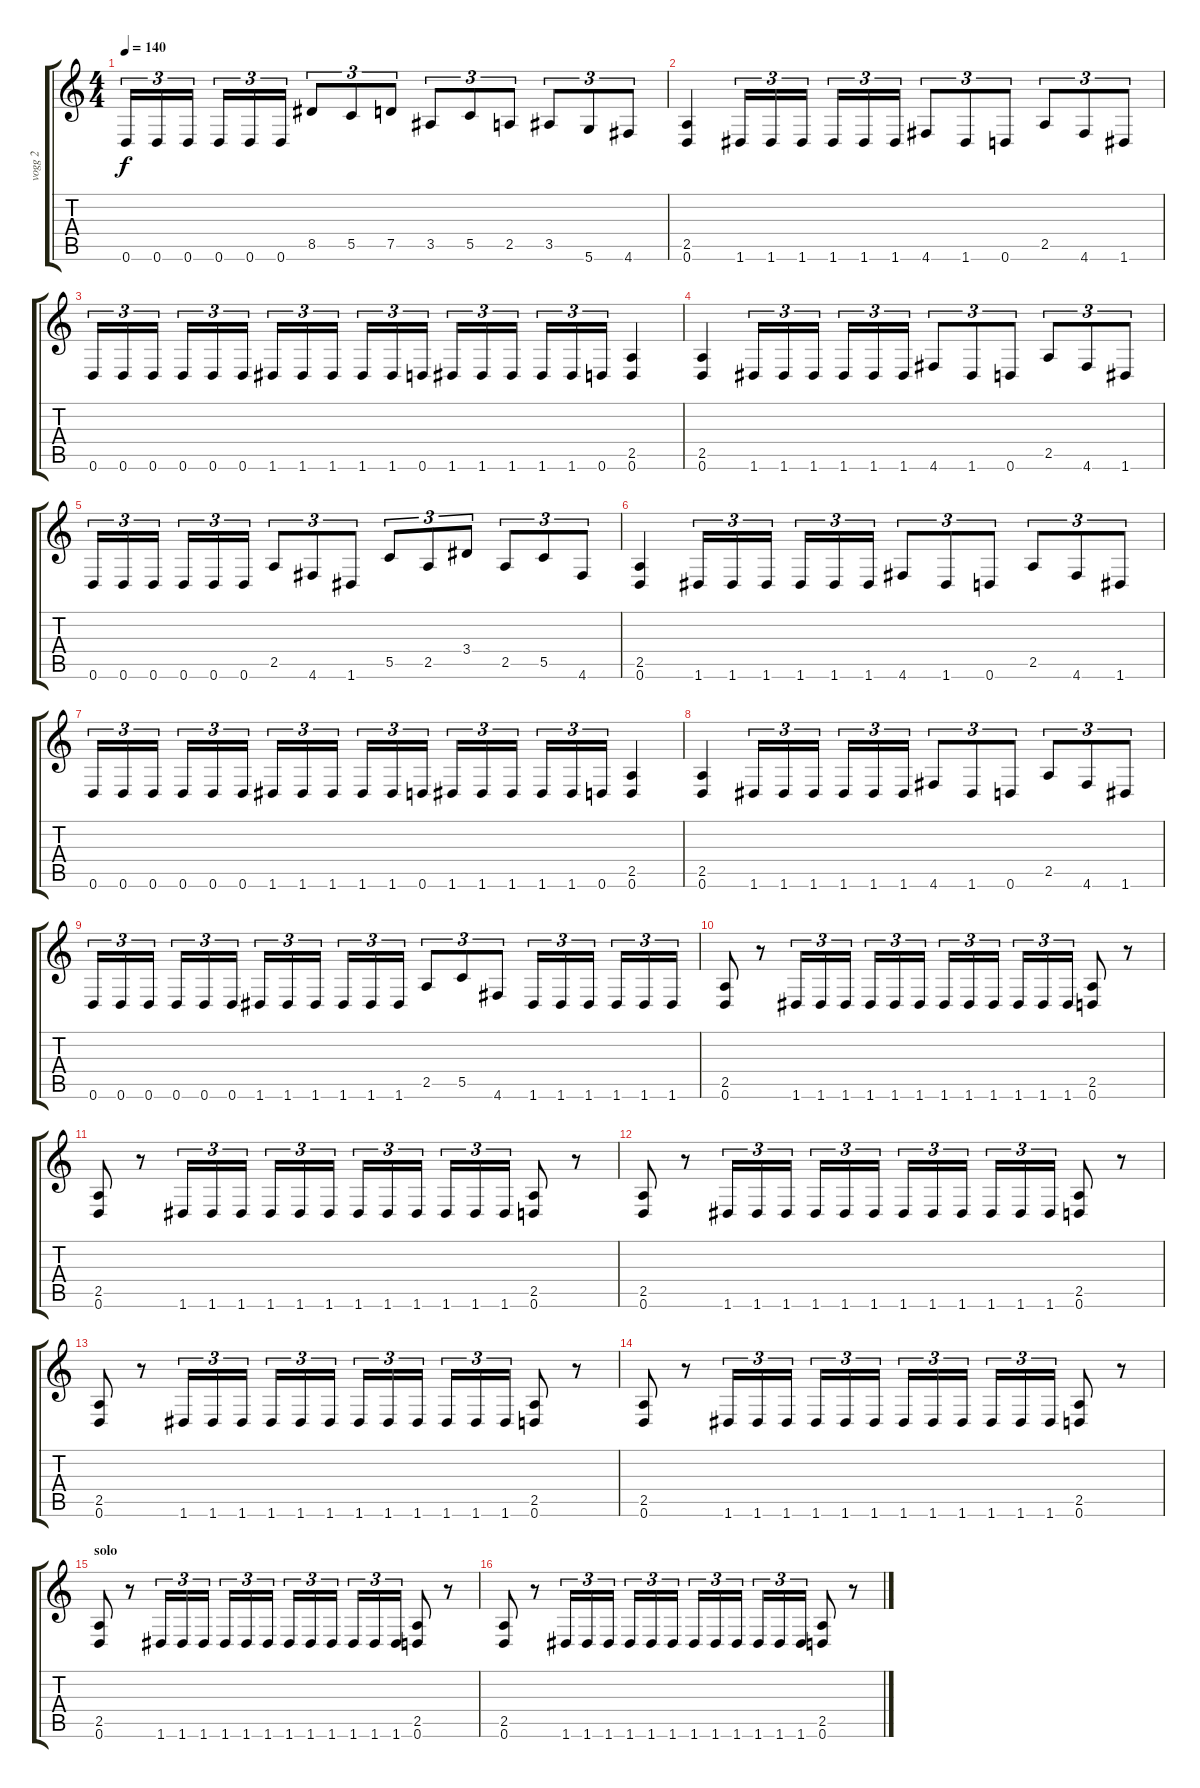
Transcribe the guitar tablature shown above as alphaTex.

\track ("vogg 2" "vogg 2") {instrument distortionguitar}
\staff {score tabs}
\tuning (D4 A3 F3 C3 G2 D2) {hide}
\ts (4 4)
\tempo 140
\clef g2
\ks c
0.6.16{tu (3 2) dy f} 0.6.16{tu (3 2)} 0.6.16{tu (3 2)} 0.6.16{tu (3 2)} 0.6.16{tu (3 2)} 0.6.16{tu (3 2)} 8.5.8{tu (3 2)} 5.5.8{tu (3 2)} 7.5.8{tu (3 2)} 3.5.8{tu (3 2)} 5.5.8{tu (3 2)} 2.5.8{tu (3 2)} 3.5.8{tu (3 2)} 5.6.8{tu (3 2)} 4.6.8{tu (3 2)} |
(2.5 0.6).4 1.6.16{tu (3 2)} 1.6.16{tu (3 2)} 1.6.16{tu (3 2)} 1.6.16{tu (3 2)} 1.6.16{tu (3 2)} 1.6.16{tu (3 2)} 4.6.8{tu (3 2)} 1.6.8{tu (3 2)} 0.6.8{tu (3 2)} 2.5.8{tu (3 2)} 4.6.8{tu (3 2)} 1.6.8{tu (3 2)} |
0.6.16{tu (3 2)} 0.6.16{tu (3 2)} 0.6.16{tu (3 2)} 0.6.16{tu (3 2)} 0.6.16{tu (3 2)} 0.6.16{tu (3 2)} 1.6.16{tu (3 2)} 1.6.16{tu (3 2)} 1.6.16{tu (3 2)} 1.6.16{tu (3 2)} 1.6.16{tu (3 2)} 0.6.16{tu (3 2)} 1.6.16{tu (3 2)} 1.6.16{tu (3 2)} 1.6.16{tu (3 2)} 1.6.16{tu (3 2)} 1.6.16{tu (3 2)} 0.6.16{tu (3 2)} (2.5 0.6).4 |
(2.5 0.6).4 1.6.16{tu (3 2)} 1.6.16{tu (3 2)} 1.6.16{tu (3 2)} 1.6.16{tu (3 2)} 1.6.16{tu (3 2)} 1.6.16{tu (3 2)} 4.6.8{tu (3 2)} 1.6.8{tu (3 2)} 0.6.8{tu (3 2)} 2.5.8{tu (3 2)} 4.6.8{tu (3 2)} 1.6.8{tu (3 2)} |
0.6.16{tu (3 2)} 0.6.16{tu (3 2)} 0.6.16{tu (3 2)} 0.6.16{tu (3 2)} 0.6.16{tu (3 2)} 0.6.16{tu (3 2)} 2.5.8{tu (3 2)} 4.6.8{tu (3 2)} 1.6.8{tu (3 2)} 5.5.8{tu (3 2)} 2.5.8{tu (3 2)} 3.4.8{tu (3 2)} 2.5.8{tu (3 2)} 5.5.8{tu (3 2)} 4.6.8{tu (3 2)} |
(2.5 0.6).4 1.6.16{tu (3 2)} 1.6.16{tu (3 2)} 1.6.16{tu (3 2)} 1.6.16{tu (3 2)} 1.6.16{tu (3 2)} 1.6.16{tu (3 2)} 4.6.8{tu (3 2)} 1.6.8{tu (3 2)} 0.6.8{tu (3 2)} 2.5.8{tu (3 2)} 4.6.8{tu (3 2)} 1.6.8{tu (3 2)} |
0.6.16{tu (3 2)} 0.6.16{tu (3 2)} 0.6.16{tu (3 2)} 0.6.16{tu (3 2)} 0.6.16{tu (3 2)} 0.6.16{tu (3 2)} 1.6.16{tu (3 2)} 1.6.16{tu (3 2)} 1.6.16{tu (3 2)} 1.6.16{tu (3 2)} 1.6.16{tu (3 2)} 0.6.16{tu (3 2)} 1.6.16{tu (3 2)} 1.6.16{tu (3 2)} 1.6.16{tu (3 2)} 1.6.16{tu (3 2)} 1.6.16{tu (3 2)} 0.6.16{tu (3 2)} (2.5 0.6).4 |
(2.5 0.6).4 1.6.16{tu (3 2)} 1.6.16{tu (3 2)} 1.6.16{tu (3 2)} 1.6.16{tu (3 2)} 1.6.16{tu (3 2)} 1.6.16{tu (3 2)} 4.6.8{tu (3 2)} 1.6.8{tu (3 2)} 0.6.8{tu (3 2)} 2.5.8{tu (3 2)} 4.6.8{tu (3 2)} 1.6.8{tu (3 2)} |
0.6.16{tu (3 2)} 0.6.16{tu (3 2)} 0.6.16{tu (3 2)} 0.6.16{tu (3 2)} 0.6.16{tu (3 2)} 0.6.16{tu (3 2)} 1.6.16{tu (3 2)} 1.6.16{tu (3 2)} 1.6.16{tu (3 2)} 1.6.16{tu (3 2)} 1.6.16{tu (3 2)} 1.6.16{tu (3 2)} 2.5.8{tu (3 2)} 5.5.8{tu (3 2)} 4.6.8{tu (3 2)} 1.6.16{tu (3 2)} 1.6.16{tu (3 2)} 1.6.16{tu (3 2)} 1.6.16{tu (3 2)} 1.6.16{tu (3 2)} 1.6.16{tu (3 2)} |
\section ("" "")
(2.5 0.6).8 r.8 1.6.16{tu (3 2)} 1.6.16{tu (3 2)} 1.6.16{tu (3 2)} 1.6.16{tu (3 2)} 1.6.16{tu (3 2)} 1.6.16{tu (3 2)} 1.6.16{tu (3 2)} 1.6.16{tu (3 2)} 1.6.16{tu (3 2)} 1.6.16{tu (3 2)} 1.6.16{tu (3 2)} 1.6.16{tu (3 2)} (2.5 0.6).8 r.8 |
(2.5 0.6).8 r.8 1.6.16{tu (3 2)} 1.6.16{tu (3 2)} 1.6.16{tu (3 2)} 1.6.16{tu (3 2)} 1.6.16{tu (3 2)} 1.6.16{tu (3 2)} 1.6.16{tu (3 2)} 1.6.16{tu (3 2)} 1.6.16{tu (3 2)} 1.6.16{tu (3 2)} 1.6.16{tu (3 2)} 1.6.16{tu (3 2)} (2.5 0.6).8 r.8 |
(2.5 0.6).8 r.8 1.6.16{tu (3 2)} 1.6.16{tu (3 2)} 1.6.16{tu (3 2)} 1.6.16{tu (3 2)} 1.6.16{tu (3 2)} 1.6.16{tu (3 2)} 1.6.16{tu (3 2)} 1.6.16{tu (3 2)} 1.6.16{tu (3 2)} 1.6.16{tu (3 2)} 1.6.16{tu (3 2)} 1.6.16{tu (3 2)} (2.5 0.6).8 r.8 |
(2.5 0.6).8 r.8 1.6.16{tu (3 2)} 1.6.16{tu (3 2)} 1.6.16{tu (3 2)} 1.6.16{tu (3 2)} 1.6.16{tu (3 2)} 1.6.16{tu (3 2)} 1.6.16{tu (3 2)} 1.6.16{tu (3 2)} 1.6.16{tu (3 2)} 1.6.16{tu (3 2)} 1.6.16{tu (3 2)} 1.6.16{tu (3 2)} (2.5 0.6).8 r.8 |
(2.5 0.6).8 r.8 1.6.16{tu (3 2)} 1.6.16{tu (3 2)} 1.6.16{tu (3 2)} 1.6.16{tu (3 2)} 1.6.16{tu (3 2)} 1.6.16{tu (3 2)} 1.6.16{tu (3 2)} 1.6.16{tu (3 2)} 1.6.16{tu (3 2)} 1.6.16{tu (3 2)} 1.6.16{tu (3 2)} 1.6.16{tu (3 2)} (2.5 0.6).8 r.8 |
\section ("" "solo")
(2.5 0.6).8 r.8 1.6.16{tu (3 2)} 1.6.16{tu (3 2)} 1.6.16{tu (3 2)} 1.6.16{tu (3 2)} 1.6.16{tu (3 2)} 1.6.16{tu (3 2)} 1.6.16{tu (3 2)} 1.6.16{tu (3 2)} 1.6.16{tu (3 2)} 1.6.16{tu (3 2)} 1.6.16{tu (3 2)} 1.6.16{tu (3 2)} (2.5 0.6).8 r.8 |
(2.5 0.6).8 r.8 1.6.16{tu (3 2)} 1.6.16{tu (3 2)} 1.6.16{tu (3 2)} 1.6.16{tu (3 2)} 1.6.16{tu (3 2)} 1.6.16{tu (3 2)} 1.6.16{tu (3 2)} 1.6.16{tu (3 2)} 1.6.16{tu (3 2)} 1.6.16{tu (3 2)} 1.6.16{tu (3 2)} 1.6.16{tu (3 2)} (2.5 0.6).8 r.8
